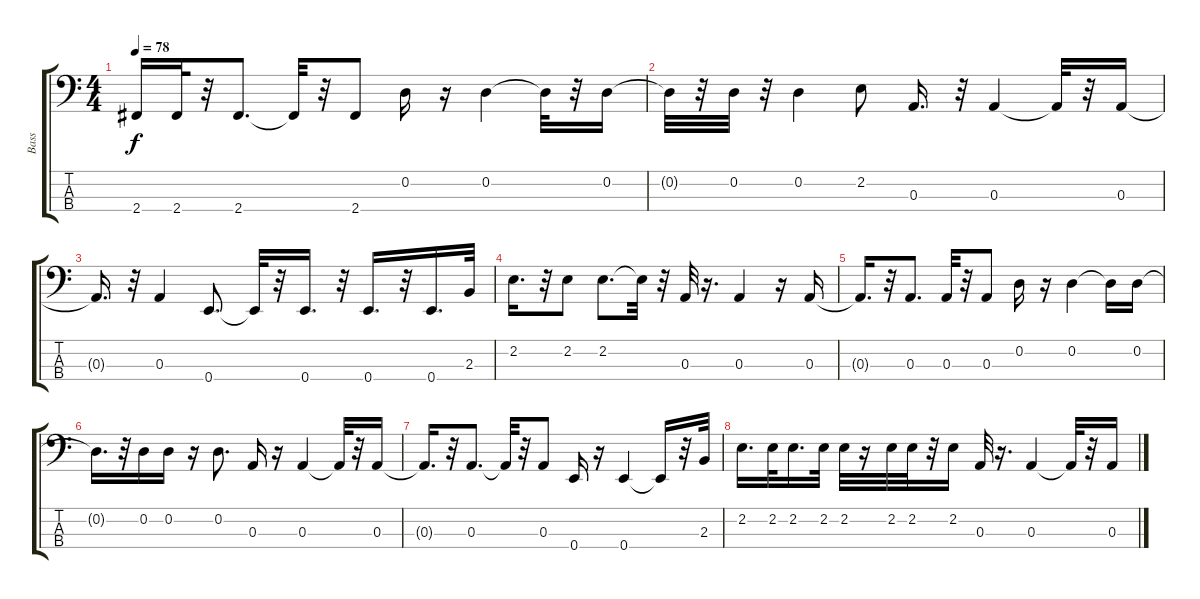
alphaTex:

\track ("Bass" "Bass") {instrument electricbassfinger}
\staff {score tabs}
\tuning (G2 D2 A1 E1) {hide}
\ts (4 4)
\tempo 78
\clef f4
\ks c
2.4{t}.16{dy f} 2.4.32 r.32 2.4.8{d} 2.4{t}.32 r.32 2.4.8 0.2.16 r.16 0.2.4 0.2{t}.32 r.32 0.2.16 |
0.2{t}.32 r.32 0.2.32 r.32 0.2.4 2.2.8 0.3.16{d} r.32 0.3.4 0.3{t}.32 r.32 0.3.16 |
0.3{t}.16{d} r.32 0.3.4 0.4.8{d} 0.4{t}.32 r.32 0.4.16{d} r.32 0.4.16{d} r.32 0.4.16{d} 2.3.32 |
2.2.16{d} r.32 2.2.8 2.2.8{d} 2.2{t}.32 r.32 0.3.32 r.16{d} 0.3.4 r.16 0.3.16 |
0.3{t}.16{d} r.32 0.3.8{d} 0.3.32 r.32 0.3.8 0.2.16 r.16 0.2.4 0.2{t}.16 0.2.16 |
0.2{t}.16{d} r.32 0.2.16 0.2.16 r.16 0.2.8{d} 0.3.16 r.16 0.3.4 0.3{t}.32 r.32 0.3.16 |
0.3{t}.16{d} r.32 0.3.8{d} 0.3{t}.32 r.32 0.3.8 0.4.16 r.16 0.4.4 0.4{t}.16 r.32 2.3.32 |
2.2.16{d} 2.2.32 2.2.16{d} 2.2.32 2.2.32 r.16 2.2.32 2.2.32 r.32 2.2.16 0.3.32 r.16{d} 0.3.4 0.3{t}.32 r.32 0.3.16
